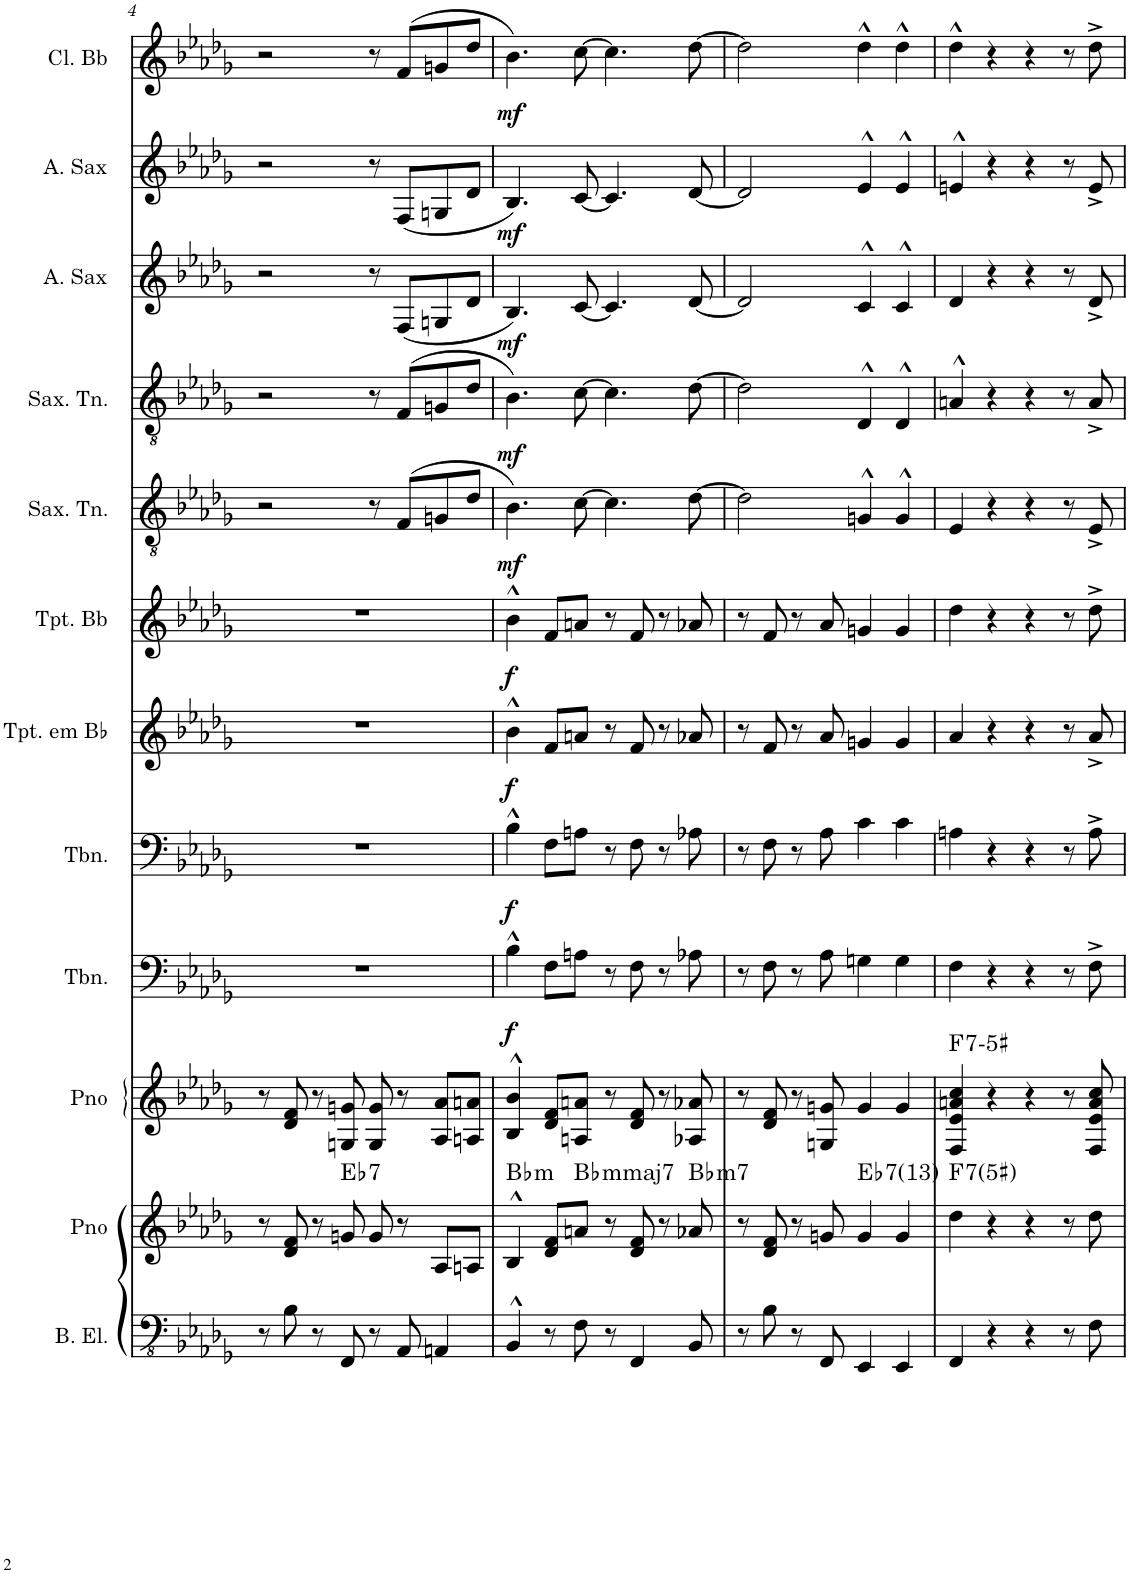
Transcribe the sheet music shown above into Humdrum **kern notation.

**kern	**kern	**kern	**harte	**kern	**dynam	**kern	**dynam	**kern	**dynam	**kern	**dynam	**kern	**dynam	**kern	**dynam	**kern	**dynam	**kern	**dynam	**kern	**dynam
*part12	*part11	*part10	*part10	*part9	*part9	*part8	*part8	*part7	*part7	*part6	*part6	*part5	*part5	*part4	*part4	*part3	*part3	*part2	*part2	*part1	*part1
*staff12	*staff11	*staff10	*	*staff9	*staff9	*staff8	*staff8	*staff7	*staff7	*staff6	*staff6	*staff5	*staff5	*staff4	*staff4	*staff3	*staff3	*staff2	*staff2	*staff1	*staff1
*I"Baixo elétrico	*I"Piano	*I"Piano	*	*I"Trombone	*	*I"Trombone	*	*I"Trompete em Bb	*	*I"Trompete Bb	*	*I"Saxofone Tenor	*	*I"Saxofone Tenor	*	*I"Saxofone Alto	*	*I"Saxofone Alto	*	*I"Clarineta Bb	*
*I'B. El.	*I'Pno	*I'Pno	*	*I'Tbn.	*	*I'Tbn.	*	*I'Tpt. em Bb	*	*I'Tpt. Bb	*	*I'Sax. Tn.	*	*I'Sax. Tn.	*	*	*	*	*	*I'Cl. Bb	*
!!LO:PB:g=z
*clefFv4	*clefG2	*clefG2	*	*clefF4	*	*clefF4	*	*clefG2	*	*clefG2	*	*clefGv2	*	*clefGv2	*	*clefG2	*	*clefG2	*	*clefG2	*
*	*	*	*	*	*	*	*	*ITrd1c2	*	*ITrd1c2	*	*ITrd8c14	*	*ITrd8c14	*	*ITrd5c9	*	*ITrd5c9	*	*ITrd1c2	*
*k[b-e-a-d-g-]	*k[b-e-a-d-g-]	*k[b-e-a-d-g-]	*	*k[b-e-a-d-g-]	*	*k[b-e-a-d-g-]	*	*k[b-e-a-d-g-]	*	*k[b-e-a-d-g-]	*	*k[b-e-a-d-g-]	*	*k[b-e-a-d-g-]	*	*k[b-e-a-d-g-]	*	*k[b-e-a-d-g-]	*	*k[b-e-a-d-g-]	*
*M4/4	*M4/4	*M4/4	*	*M4/4	*	*M4/4	*	*M4/4	*	*M4/4	*	*M4/4	*	*M4/4	*	*M4/4	*	*M4/4	*	*M4/4	*
=4	=4	=4	=4	=4	=4	=4	=4	=4	=4	=4	=4	=4	=4	=4	=4	=4	=4	=4	=4	=4	=4
8r	8r	8r	.	1r	.	1r	.	1r	.	1r	.	2r	.	2r	.	2r	.	2r	.	2r	.
8BB-\	8d-/ 8f/	8d-/ 8f/	.	.	.	.	.	.	.	.	.	.	.	.	.	.	.	.	.	.	.
8r	8r	8r	.	.	.	.	.	.	.	.	.	.	.	.	.	.	.	.	.	.	.
8FFF/	8gn/	8Gn/ 8gn/	.	.	.	.	.	.	.	.	.	.	.	.	.	.	.	.	.	.	.
8r	8g/	8G/ 8g/	.	.	.	.	.	.	.	.	.	8r	.	8r	.	8r	.	8r	.	8r	.
8AAA-/	8r	8r	.	.	.	.	.	.	.	.	.	(8F/L	.	(8F/L	.	(8F/L	.	(8F/L	.	(8f/L	.
4AAAn/	8A-/L	8A-/ 8a-/L	.	.	.	.	.	.	.	.	.	8Gn/	.	8Gn/	.	8Gn/	.	8Gn/	.	8gn/	.
.	8An/J	8An/ 8an/J	.	.	.	.	.	.	.	.	.	8d-/J	.	8d-/J	.	8d-/J	.	8d-/J	.	8dd-/J	.
=5	=5	=5	=5	=5	=5	=5	=5	=5	=5	=5	=5	=5	=5	=5	=5	=5	=5	=5	=5	=5	=5
!	!	!	!	!	!LO:DY:b	!	!LO:DY:b	!	!LO:DY:b	!	!LO:DY:b	!	!LO:DY:b	!	!LO:DY:b	!	!LO:DY:b	!	!LO:DY:b	!	!LO:DY:b
4BBB-^^/	4B-^^/	4B-/^^ 4b-/^^	.	4B-^^\	f	4B-^^\	f	4b-^^\	f	4b-^^\	f	4.B-\)	mf	4.B-\)	mf	4.B-/)	mf	4.B-/)	mf	4.b-\)	mf
8r	8d-/ 8f/L	8d-/ 8f/L	.	8F\L	.	8F\L	.	8f/L	.	8f/L	.	.	.	.	.	.	.	.	.	.	.
8FF\	8an/J	8An/ 8an/J	.	8An\J	.	8An\J	.	8an/J	.	8an/J	.	[8c\	.	[8c\	.	[8c/	.	[8c/	.	[8cc\	.
8r	8r	8r	.	8r	.	8r	.	8r	.	8r	.	4.c\]	.	4.c\]	.	4.c/]	.	4.c/]	.	4.cc\]	.
4FFF/	8d-/ 8f/	8d-/ 8f/	.	8F\	.	8F\	.	8f/	.	8f/	.	.	.	.	.	.	.	.	.	.	.
.	8r	8r	.	8r	.	8r	.	8r	.	8r	.	.	.	.	.	.	.	.	.	.	.
8BBB-/	8a-X/	8A-X/ 8a-X/	.	8A-X\	.	8A-X\	.	8a-X/	.	8a-X/	.	[8d-\	.	[8d-\	.	[8d-/	.	[8d-/	.	[8dd-\	.
=6	=6	=6	=6	=6	=6	=6	=6	=6	=6	=6	=6	=6	=6	=6	=6	=6	=6	=6	=6	=6	=6
8r	8r	8r	.	8r	.	8r	.	8r	.	8r	.	2d-\]	.	2d-\]	.	2d-/]	.	2d-/]	.	2dd-\]	.
8BB-\	8d-/ 8f/	8d-/ 8f/	.	8F\	.	8F\	.	8f/	.	8f/	.	.	.	.	.	.	.	.	.	.	.
8r	8r	8r	.	8r	.	8r	.	8r	.	8r	.	.	.	.	.	.	.	.	.	.	.
8FFF/	8gn/	8Gn/ 8gn/	.	8A-\	.	8A-\	.	8a-/	.	8a-/	.	.	.	.	.	.	.	.	.	.	.
4EEE-/	4g/	4g/	.	4Gn\	.	4c\	.	4gn/	.	4gn/	.	4Gn^^/	.	4D-^^/	.	4c^^/	.	4e-^^/	.	4dd-^^\	.
4EEE-/	4g/	4g/	.	4G\	.	4c\	.	4g/	.	4g/	.	4G^^/	.	4D-^^/	.	4c^^/	.	4e-^^/	.	4dd-^^\	.
=7	=7	=7	=7	=7	=7	=7	=7	=7	=7	=7	=7	=7	=7	=7	=7	=7	=7	=7	=7	=7	=7
4FFF/	4dd-\	4F/ 4e-/ 4an/ 4cc/	F:(3,b5,#7)	4F\	.	4An\	.	4a-/	.	4dd-\	.	4E-/	.	4An^^/	.	4d-/	.	4en^^/	.	4dd-^^\	.
4r	4r	4r	.	4r	.	4r	.	4r	.	4r	.	4r	.	4r	.	4r	.	4r	.	4r	.
4r	4r	4r	.	4r	.	4r	.	4r	.	4r	.	4r	.	4r	.	4r	.	4r	.	4r	.
8r	8r	8r	.	8r	.	8r	.	8r	.	8r	.	8r	.	8r	.	8r	.	8r	.	8r	.
8FF\	8dd-\	8F/ 8e-/ 8a/ 8cc/	.	8F^\	.	8A^\	.	8a-^/	.	8dd-^\	.	8E-^/	.	8A^/	.	8d-^/	.	8e^/	.	8dd-^\	.
=	=	=	=	=	=	=	=	=	=	=	=	=	=	=	=	=	=	=	=	=	=
*-	*-	*-	*-	*-	*-	*-	*-	*-	*-	*-	*-	*-	*-	*-	*-	*-	*-	*-	*-	*-	*-
